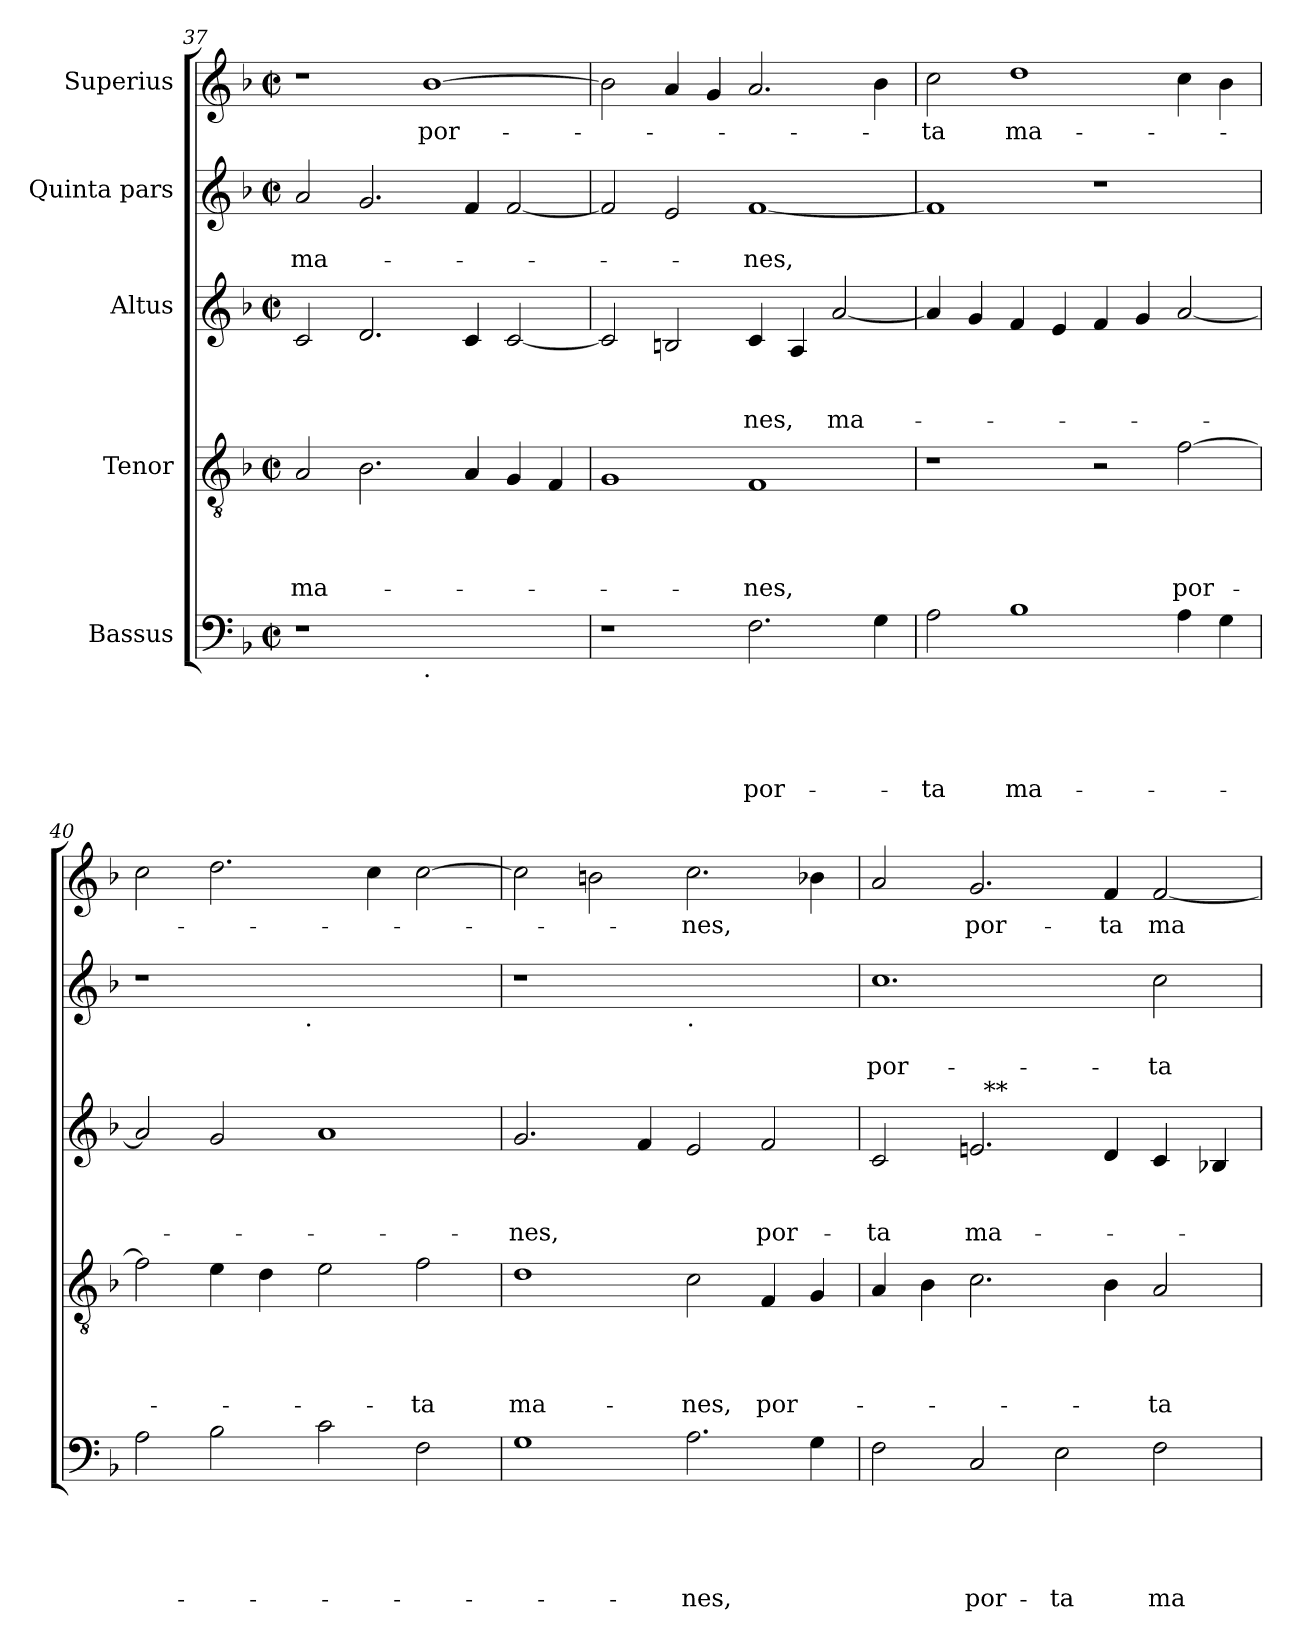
**kern	**text	**text	**text	**text	**text	**kern	**text	**text	**text	**text	**kern	**text	**text	**text	**kern	**text	**text	**kern	**text
*part5	*part5	*part5	*part5	*part5	*part5	*part4	*part4	*part4	*part4	*part4	*part3	*part3	*part3	*part3	*part2	*part2	*part2	*part1	*part1
*staff5	*staff5	*staff5	*staff5	*staff5	*staff5	*staff4	*staff4	*staff4	*staff4	*staff4	*staff3	*staff3	*staff3	*staff3	*staff2	*staff2	*staff2	*staff1	*staff1
*I"Bassus	*	*	*	*	*	*I"Tenor	*	*	*	*	*I"Altus	*	*	*	*I"Quinta pars	*	*	*I"Superius	*
*clefF4	*	*	*	*	*	*clefGv2	*	*	*	*	*clefG2	*	*	*	*clefG2	*	*	*clefG2	*
*k[b-]	*	*	*	*	*	*k[b-]	*	*	*	*	*k[b-]	*	*	*	*k[b-]	*	*	*k[b-]	*
*F:	*	*	*	*	*	*F:	*	*	*	*	*F:	*	*	*	*F:	*	*	*F:	*
*M2/2	*	*	*	*	*	*M2/2	*	*	*	*	*M2/2	*	*	*	*M2/2	*	*	*M2/2	*
*met(c|)	*	*	*	*	*	*met(c|)	*	*	*	*	*met(c|)	*	*	*	*met(c|)	*	*	*met(c|)	*
=37	=37	=37	=37	=37	=37	=37	=37	=37	=37	=37	=37	=37	=37	=37	=37	=37	=37	=37	=37
!	!	!	!	!	!	!	!	!	!	!LO:LY:b	!	!	!	!	!	!	!LO:LY:b	!	!
1r	.	.	.	.	.	2A/	.	.	.	ma-	2c/	.	.	.	2a/	.	ma-	1r	.
.	.	.	.	.	.	2.B-\	.	.	.	.	2.d/	.	.	.	2.g/	.	.	.	.
!LO:TX:b:t=.	!	!	!	!	!	!	!	!	!	!	!	!	!	!	!	!	!	!	!
!	!	!	!	!	!	!	!	!	!	!	!	!	!	!	!	!	!	!	!LO:LY:b
1ryy	.	.	.	.	.	.	.	.	.	.	.	.	.	.	.	.	.	[>1b-	por-
.	.	.	.	.	.	4A/	.	.	.	.	4c/	.	.	.	4f/	.	.	.	.
.	.	.	.	.	.	4G/	.	.	.	.	[<2c/	.	.	.	[<2f/	.	.	.	.
.	.	.	.	.	.	4F/	.	.	.	.	.	.	.	.	.	.	.	.	.
=38	=38	=38	=38	=38	=38	=38	=38	=38	=38	=38	=38	=38	=38	=38	=38	=38	=38	=38	=38
1r	.	.	.	.	.	1G	.	.	.	.	2c/]	.	.	.	2f/]	.	.	2b-\]	.
.	.	.	.	.	.	.	.	.	.	.	2Bn/	.	.	.	2e/	.	.	4a/	.
.	.	.	.	.	.	.	.	.	.	.	.	.	.	.	.	.	.	4g/	.
!	!	!	!	!	!LO:LY:b	!	!	!	!	!LO:LY:b	!	!	!	!LO:LY:b	!	!	!LO:LY:b	!	!
2.F\	.	.	.	.	por-	1F	.	.	.	-nes,	4c/	.	.	-nes,	[<1f	.	-nes,	2.a/	.
.	.	.	.	.	.	.	.	.	.	.	4A/	.	.	.	.	.	.	.	.
!	!	!	!	!	!	!	!	!	!	!	!	!	!	!LO:LY:b	!	!	!	!	!
.	.	.	.	.	.	.	.	.	.	.	[<2a/	.	.	ma-	.	.	.	.	.
4G\	.	.	.	.	.	.	.	.	.	.	.	.	.	.	.	.	.	4b-\	.
=39	=39	=39	=39	=39	=39	=39	=39	=39	=39	=39	=39	=39	=39	=39	=39	=39	=39	=39	=39
!	!	!	!	!	!LO:LY:b	!	!	!	!	!	!	!	!	!	!	!	!	!	!LO:LY:b
2A\	.	.	.	.	-ta	1r	.	.	.	.	4a/]	.	.	.	1f]	.	.	2cc\	-ta
.	.	.	.	.	.	.	.	.	.	.	4g/	.	.	.	.	.	.	.	.
!	!	!	!	!	!LO:LY:b	!	!	!	!	!	!	!	!	!	!	!	!	!	!LO:LY:b
1B-	.	.	.	.	ma-	.	.	.	.	.	4f/	.	.	.	.	.	.	1dd	ma-
.	.	.	.	.	.	.	.	.	.	.	4e/	.	.	.	.	.	.	.	.
.	.	.	.	.	.	2r	.	.	.	.	4f/	.	.	.	1r	.	.	.	.
.	.	.	.	.	.	.	.	.	.	.	4g/	.	.	.	.	.	.	.	.
!	!	!	!	!	!	!	!	!	!	!LO:LY:b	!	!	!	!	!	!	!	!	!
4A\	.	.	.	.	.	[>2f\	.	.	.	por-	[<2a/	.	.	.	.	.	.	4cc\	.
4G\	.	.	.	.	.	.	.	.	.	.	.	.	.	.	.	.	.	4b-\	.
=40	=40	=40	=40	=40	=40	=40	=40	=40	=40	=40	=40	=40	=40	=40	=40	=40	=40	=40	=40
*	*	*	*	*	*	*	*	*	*	*	*	*	*	*	*^	*	*	*	*
2A\	.	.	.	.	.	2f\]	.	.	.	.	2a/]	.	.	.	1r	2ryy	.	.	2cc\	.
2B-\	.	.	.	.	.	4e\	.	.	.	.	2g/	.	.	.	.	4...ryy	.	.	2.dd\	.
.	.	.	.	.	.	4d\	.	.	.	.	.	.	.	.	.	.	.	.	.	.
!	!	!	!	!	!	!	!	!	!	!	!	!	!	!	!	!LO:TX:b:t=.	!	!	!	!
.	.	.	.	.	.	.	.	.	.	.	.	.	.	.	.	1ryy	.	.	.	.
2c\	.	.	.	.	.	2e\	.	.	.	.	1a	.	.	.	1ryy	.	.	.	.	.
.	.	.	.	.	.	.	.	.	.	.	.	.	.	.	.	.	.	.	4cc\	.
!	!	!	!	!	!	!	!	!	!	!LO:LY:b	!	!	!	!	!	!	!	!	!	!
2F\	.	.	.	.	.	2f\	.	.	.	-ta	.	.	.	.	.	.	.	.	[>2cc\	.
.	.	.	.	.	.	.	.	.	.	.	.	.	.	.	.	32ryy	.	.	.	.
!!LO:PB:g=z
=41	=41	=41	=41	=41	=41	=41	=41	=41	=41	=41	=41	=41	=41	=41	=41	=41	=41	=41	=41	=41
!	!	!	!	!	!	!	!	!	!	!LO:LY:b	!	!	!	!LO:LY:b	!	!	!	!	!	!
*	*	*	*	*	*	*	*	*	*	*	*	*	*	*	*v	*v	*	*	*	*
1G	.	.	.	.	.	1d	.	.	.	ma-	2.g/	.	.	-nes,	1r	.	.	2cc\]	.
.	.	.	.	.	.	.	.	.	.	.	.	.	.	.	.	.	.	2bn\	.
.	.	.	.	.	.	.	.	.	.	.	4f/	.	.	.	.	.	.	.	.
!	!	!	!	!	!	!	!	!	!	!	!	!	!	!	!LO:TX:b:t=.	!	!	!	!
!	!	!	!	!	!LO:LY:b	!	!	!	!	!LO:LY:b	!	!	!	!	!	!	!	!	!LO:LY:b
2.A\	.	.	.	.	-nes,	2c\	.	.	.	-nes,	2e/	.	.	.	1ryy	.	.	2.cc\	-nes,
!	!	!	!	!	!	!	!	!	!	!LO:LY:b	!	!	!	!LO:LY:b	!	!	!	!	!
.	.	.	.	.	.	4F/	.	.	.	por-	2f/	.	.	por-	.	.	.	.	.
4G\	.	.	.	.	.	4G/	.	.	.	.	.	.	.	.	.	.	.	4b-X\	.
=42	=42	=42	=42	=42	=42	=42	=42	=42	=42	=42	=42	=42	=42	=42	=42	=42	=42	=42	=42
!	!	!	!	!	!	!	!	!	!	!	!	!	!	!LO:LY:b	!	!	!LO:LY:b	!	!
*	*	*	*	*	*	*	*	*	*	*	*^	*	*	*	*	*	*	*	*
2F\	.	.	.	.	.	4A/	.	.	.	.	2c/	2ryy	.	.	-ta	1.cc	.	por-	2a/	.
.	.	.	.	.	.	4B-\	.	.	.	.	.	.	.	.	.	.	.	.	.	.
!	!	!	!	!	!LO:LY:b	!	!	!	!	!	!	!	!	!	!LO:LY:b	!	!	!	!	!LO:LY:b
2C/	.	.	.	.	por-	2.c\	.	.	.	.	2.en/	32ryy	.	.	ma-	.	.	.	2.g/	por-
!	!	!	!	!	!	!	!	!	!	!	!	!LO:TX:a:t=**	!	!	!	!	!	!	!	!
.	.	.	.	.	.	.	.	.	.	.	.	1ryy	.	.	.	.	.	.	.	.
!	!	!	!	!	!LO:LY:b	!	!	!	!	!	!	!	!	!	!	!	!	!	!	!
2E\	.	.	.	.	-ta	.	.	.	.	.	.	.	.	.	.	.	.	.	.	.
!	!	!	!	!	!	!	!	!	!	!	!	!	!	!	!	!	!	!	!	!LO:LY:b
.	.	.	.	.	.	4B-\	.	.	.	.	4d/	.	.	.	.	.	.	.	4f/	-ta
!	!	!	!	!	!LO:LY:b	!	!	!	!	!LO:LY:b	!	!	!	!	!	!	!	!LO:LY:b	!	!LO:LY:b
2F\	.	.	.	.	ma-	2A/	.	.	.	-ta	4c/	.	.	.	.	2cc\	.	-ta	[<2f/	ma-
.	.	.	.	.	.	.	.	.	.	.	.	4...ryy	.	.	.	.	.	.	.	.
.	.	.	.	.	.	.	.	.	.	.	4B-X/	.	.	.	.	.	.	.	.	.
*	*	*	*	*	*	*	*	*	*	*	*v	*v	*	*	*	*	*	*	*	*
=	=	=	=	=	=	=	=	=	=	=	=	=	=	=	=	=	=	=	=
*-	*-	*-	*-	*-	*-	*-	*-	*-	*-	*-	*-	*-	*-	*-	*-	*-	*-	*-	*-
